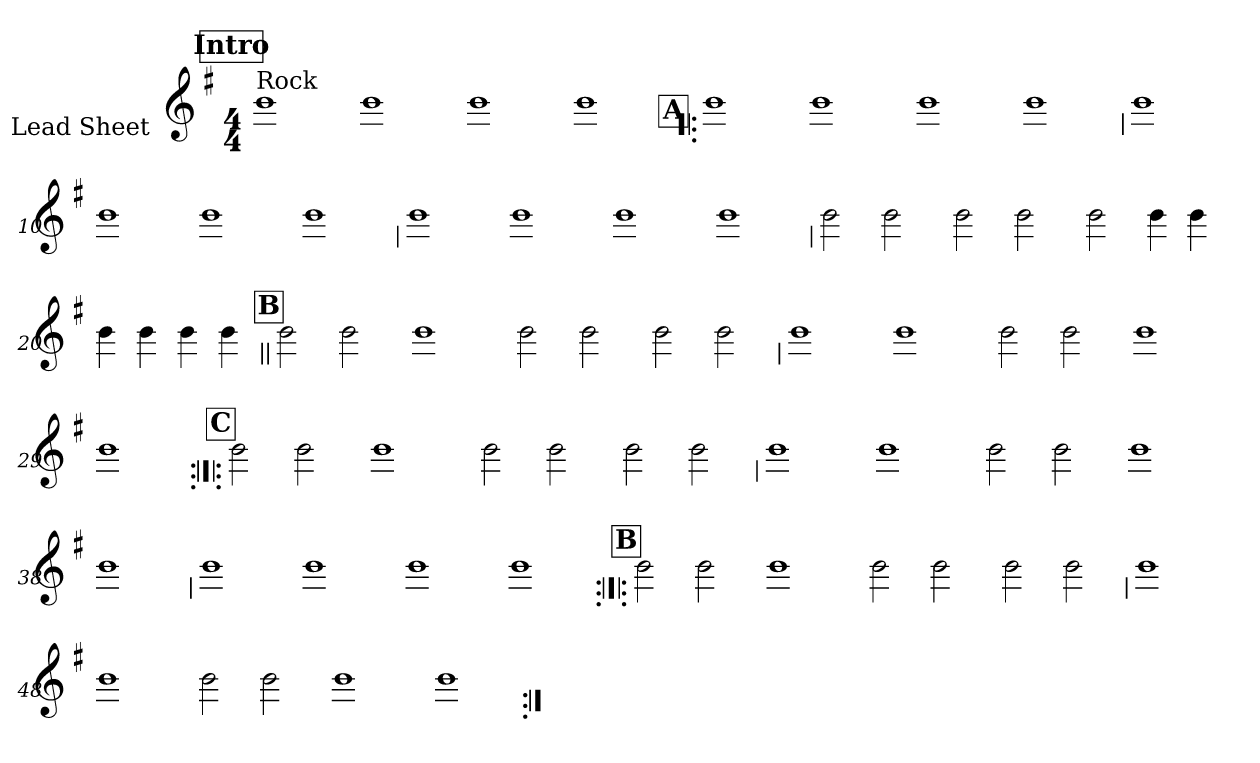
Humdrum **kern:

**kern
*part1
*staff1
*I"Lead Sheet
*stria0
*clefG2
*k[f#]
*G:
*M4/4
*MM125
!!LO:REH:place=s1:a:t=Intro
=1||
!LO:TX:a:t=Rock
1b
=2-
1b
=3-
1b
=4-
1b
!!LO:LB:g=z
!!LO:REH:place=s1:a:t=A
=5!|:
1b
=6-
1b
=7-
1b
=8-
1b
!!LO:LB:g=z
=9
1b
=10-
1b
=11-
1b
=12-
1b
!!LO:LB:g=z
=13
1b
=14-
1b
=15-
1b
=16-
1b
!!LO:LB:g=z
=17
2b
2b
=18-
2b
2b
=19-
2b
4b
4b
=20-
4b
4b
4b
4b
!!LO:LB:g=z
!!LO:REH:place=s1:a:t=B
=21||
2b
2b
=22-
1b
=23-
2b
2b
=24-
2b
2b
!!LO:LB:g=z
=25
1b
=26-
1b
=27-
2b
2b
=28-
1b
=29-
1b
!!LO:LB:g=z
!!LO:REH:place=s1:a:t=C
=30:|!|:
2b
2b
=31-
1b
=32-
2b
2b
=33-
2b
2b
!!LO:LB:g=z
=34
1b
=35-
1b
=36-
2b
2b
=37-
1b
=38-
1b
!!LO:LB:g=z
=39
1b
=40-
1b
=41-
1b
=42-
1b
!!LO:LB:g=z
!!LO:REH:place=s1:a:t=B
=43:|!|:
2b
2b
=44-
1b
=45-
2b
2b
=46-
2b
2b
!!LO:LB:g=z
=47
1b
=48-
1b
=49-
2b
2b
=50-
1b
=51-
1b
=:|!
*-
